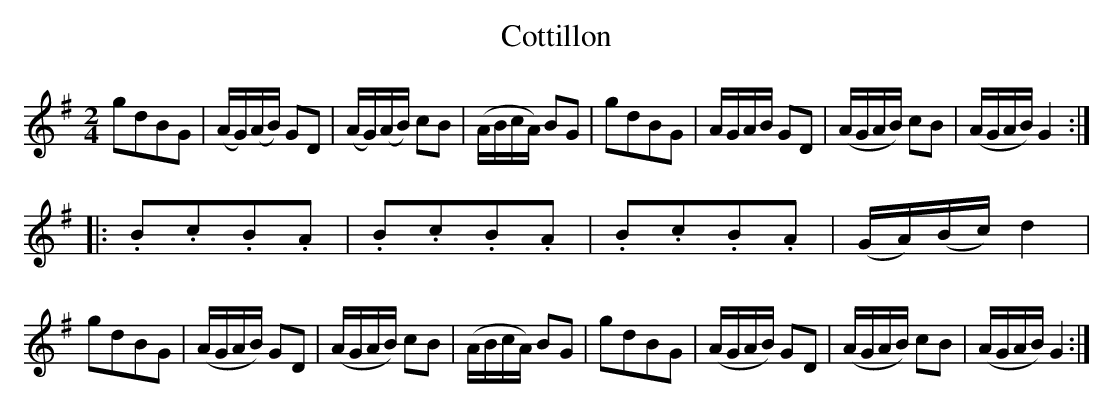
X:1
T:Cottillon
M:2/4
L:1/16
K:G
g2d2B2G2|(AG)(AB) G2D2|(AG)(AB) c2B2|(ABcA) B2G2|\
g2d2B2G2| AGAB    G2D2|(AGAB)   c2B2|(AGAB) G4 ::
.B2.c2.B2.A2|.B2.c2.B2.A2|.B2.c2.B2.A2|(GA)(Bc) d4|
g2d2B2G2|(AGAB)   G2D2|(AGAB)   c2B2|(ABcA) B2G2|\
g2d2B2G2|(AGAB)   G2D2|(AGAB)   c2B2|(AGAB) G4 :|
